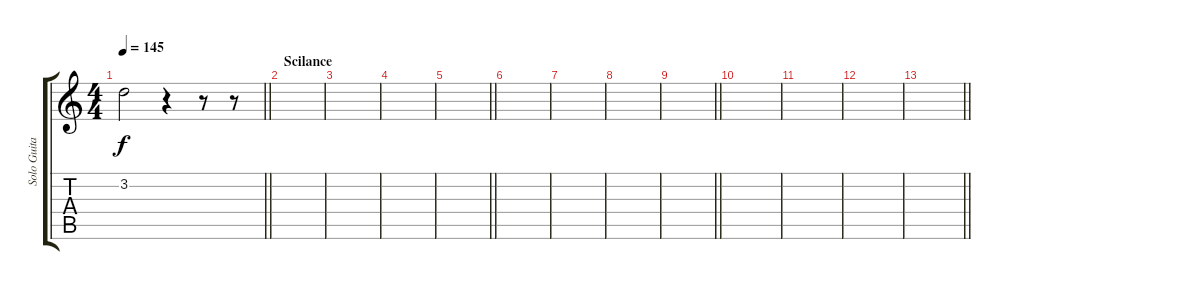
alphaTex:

\track ("Solo Guitar" "Solo Guita") {instrument distortionguitar}
\staff {score tabs}
\tuning (E4 B3 G3 D3 A2 E2) {hide}
\ts (4 4)
\tempo 145
\clef g2
\barLineRight lightlight
\ks c
3.2{t}.2{dy f} r.4 r.8 r.8 |
\section ("" "Scilance")
|
|
|
\barLineRight lightlight
|
|
|
|
\barLineRight lightlight
|
|
|
|
\barLineRight lightlight
